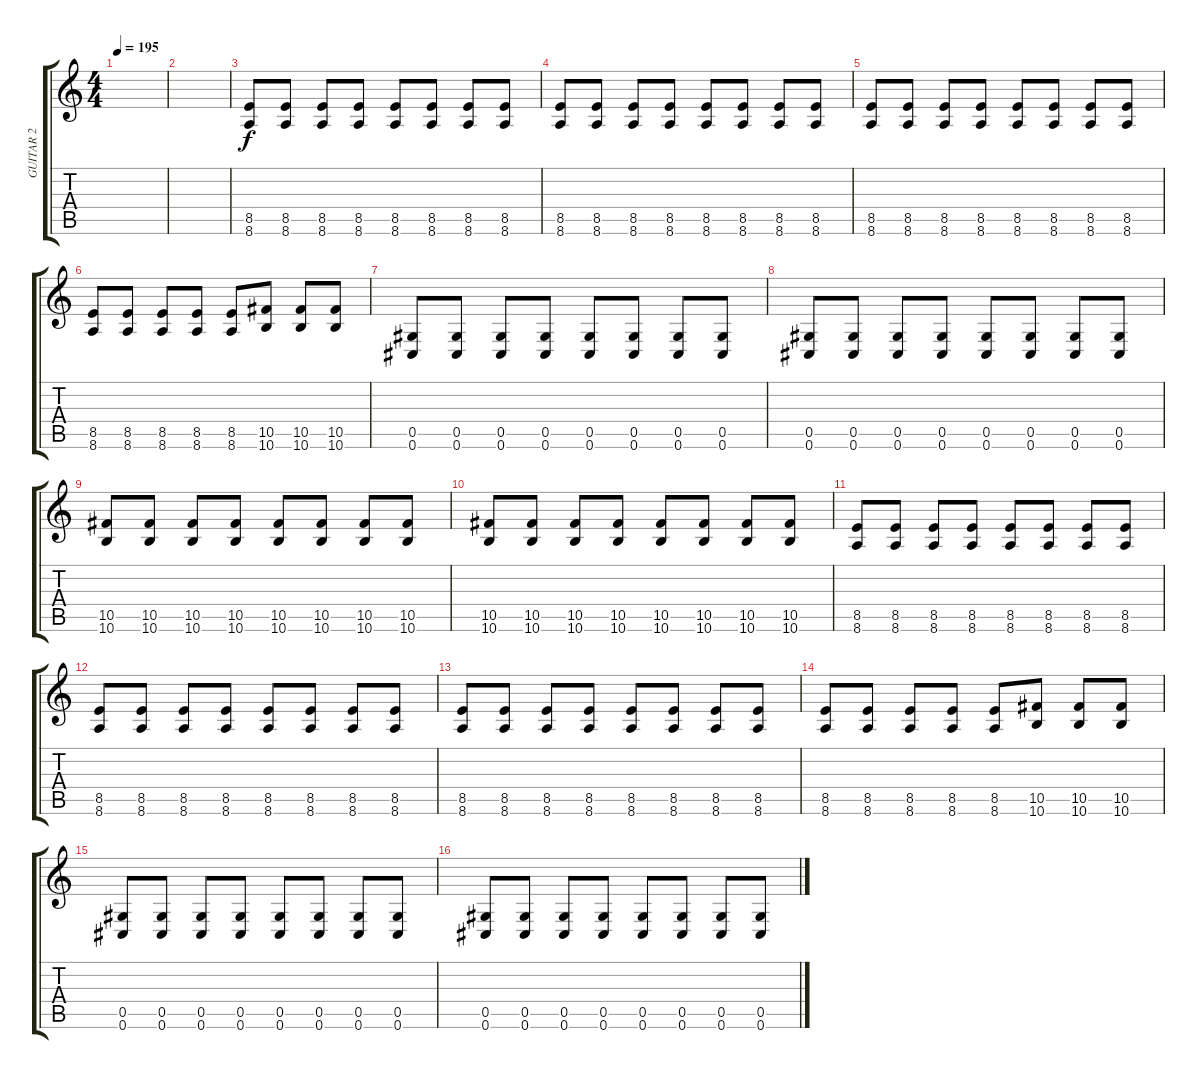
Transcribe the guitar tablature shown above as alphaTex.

\track ("GUITAR 2" "GUITAR 2") {instrument distortionguitar}
\staff {score tabs}
\tuning (Eb4 Bb3 Gb3 Db3 Ab2 Db2) {hide}
\ts (4 4)
\tempo 195
\clef g2
\ks c
|
|
(8.5 8.6).8 (8.5 8.6).8 (8.5 8.6).8 (8.5 8.6).8 (8.5 8.6).8 (8.5 8.6).8 (8.5 8.6).8 (8.5 8.6).8 |
(8.5 8.6).8 (8.5 8.6).8 (8.5 8.6).8 (8.5 8.6).8 (8.5 8.6).8 (8.5 8.6).8 (8.5 8.6).8 (8.5 8.6).8 |
(8.5 8.6).8 (8.5 8.6).8 (8.5 8.6).8 (8.5 8.6).8 (8.5 8.6).8 (8.5 8.6).8 (8.5 8.6).8 (8.5 8.6).8 |
(8.5 8.6).8 (8.5 8.6).8 (8.5 8.6).8 (8.5 8.6).8 (8.5 8.6).8 (10.5 10.6).8 (10.5 10.6).8 (10.5 10.6).8 |
(0.5 0.6).8 (0.5 0.6).8 (0.5 0.6).8 (0.5 0.6).8 (0.5 0.6).8 (0.5 0.6).8 (0.5 0.6).8 (0.5 0.6).8 |
(0.5 0.6).8 (0.5 0.6).8 (0.5 0.6).8 (0.5 0.6).8 (0.5 0.6).8 (0.5 0.6).8 (0.5 0.6).8 (0.5 0.6).8 |
(10.5 10.6).8 (10.5 10.6).8 (10.5 10.6).8 (10.5 10.6).8 (10.5 10.6).8 (10.5 10.6).8 (10.5 10.6).8 (10.5 10.6).8 |
(10.5 10.6).8 (10.5 10.6).8 (10.5 10.6).8 (10.5 10.6).8 (10.5 10.6).8 (10.5 10.6).8 (10.5 10.6).8 (10.5 10.6).8 |
(8.5 8.6).8 (8.5 8.6).8 (8.5 8.6).8 (8.5 8.6).8 (8.5 8.6).8 (8.5 8.6).8 (8.5 8.6).8 (8.5 8.6).8 |
(8.5 8.6).8 (8.5 8.6).8 (8.5 8.6).8 (8.5 8.6).8 (8.5 8.6).8 (8.5 8.6).8 (8.5 8.6).8 (8.5 8.6).8 |
(8.5 8.6).8 (8.5 8.6).8 (8.5 8.6).8 (8.5 8.6).8 (8.5 8.6).8 (8.5 8.6).8 (8.5 8.6).8 (8.5 8.6).8 |
(8.5 8.6).8 (8.5 8.6).8 (8.5 8.6).8 (8.5 8.6).8 (8.5 8.6).8 (10.5 10.6).8 (10.5 10.6).8 (10.5 10.6).8 |
(0.5 0.6).8 (0.5 0.6).8 (0.5 0.6).8 (0.5 0.6).8 (0.5 0.6).8 (0.5 0.6).8 (0.5 0.6).8 (0.5 0.6).8 |
(0.5 0.6).8 (0.5 0.6).8 (0.5 0.6).8 (0.5 0.6).8 (0.5 0.6).8 (0.5 0.6).8 (0.5 0.6).8 (0.5 0.6).8
